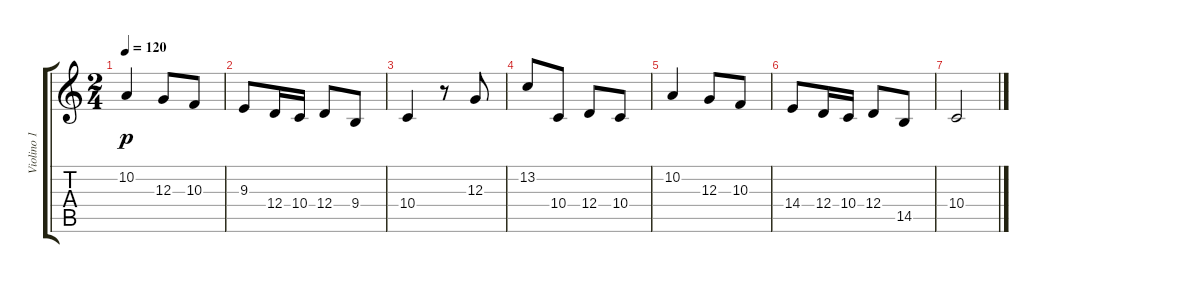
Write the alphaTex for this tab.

\track ("Violino 1" "Violino 1") {instrument violin}
\staff {score tabs}
\tuning (E4 B3 G3 D3 A2 E2) {hide}
\ts (2 4)
\tempo 120
\clef g2
\ks c
10.2.4{dy p} 12.3.8 10.3.8 |
9.3.8 12.4.16 10.4.16 12.4.8 9.4.8 |
10.4.4 r.8 12.3.8 |
13.2.8 10.4.8 12.4.8 10.4.8 |
10.2.4 12.3.8 10.3.8 |
14.4.8 12.4.16 10.4.16 12.4.8 14.5.8 |
10.4.2
